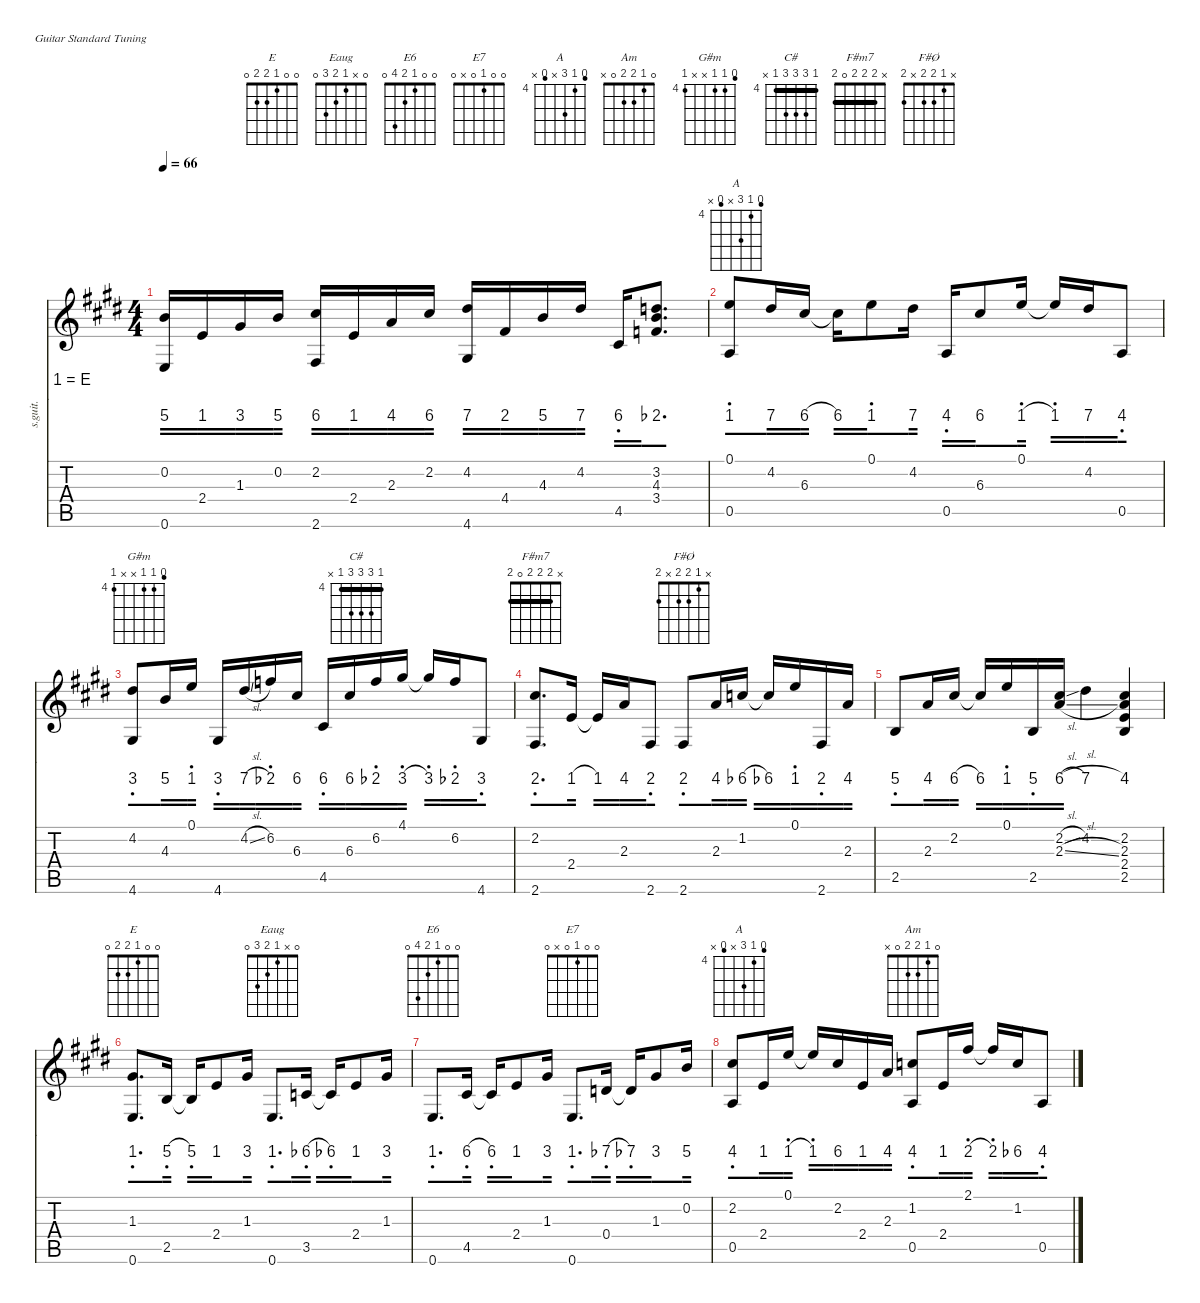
\defaultSystemsLayout 4
\hideDynamics
\bracketExtendMode nobrackets
\chordDiagramsInScore
\track ("Steel Guitar" "s.guit.") {defaultSystemsLayout 4 instrument acousticguitarsteel}
\staff {score tabs numbered}
\tuning (E4 B3 G3 D3 A2 E2)
\chord ("E" 0 0 1 2 2 0) {showfingering false}
\chord ("Eaug" 0 x 1 2 3 0) {showfingering false}
\chord ("E6" 0 0 1 2 4 0)
\chord ("E7" 0 0 1 0 x 0)
\chord ("A" 0 2 2 2 0 x) {showfingering false}
\chord ("Am" 0 1 2 2 0 x) {showfingering false}
\chord ("A" 3 4 6 x 3 x) {firstfret 4}
\chord ("G#m" 3 4 4 x x 4) {firstfret 4 showfingering false}
\chord ("C#" 4 6 6 6 4 x) {firstfret 4 showfingering false barre 4}
\chord ("F#m7" x 2 2 2 0 2) {barre (2 2)}
\chord ("F#Ø" x 1 2 2 x 2) {showfingering false}
\ts (4 4)
\tempo 66
\clef g2
\ks e
(0.2{acc forcenatural} 0.6{acc forcenatural}).16{dy mf} 2.4{acc forcenatural}.16 1.3{acc #}.16 0.2{acc forcenatural}.16 (2.2{acc #} 2.6{acc #}).16 2.4{acc forcenatural}.16 2.3{acc forcenatural}.16 2.2{acc #}.16 (4.2{acc #} 4.6{acc #}).16 4.4{acc #}.16 4.3{acc forcenatural}.16 4.2{acc #}.16 4.5{acc #}.16 (3.4{acc forcenatural} 4.3{acc forcenatural} 3.2{acc forcenatural}).8{d} |
(0.1{acc forcenatural} 0.5{acc forcenatural}).8{ch "A"} 4.2{acc #}.16 6.3{acc #}.16 6.3{t acc #}.16 0.1{acc forcenatural}.8 4.2{acc #}.16 0.5{acc forcenatural}.16 6.3{acc #}.8 0.1{acc forcenatural}.16 0.1{t acc forcenatural}.16 4.2{acc #}.16 0.5{acc forcenatural}.8 |
(4.6{acc #} 4.2{acc #}).8{ch "G#m"} 4.3{acc forcenatural}.16 0.1{acc forcenatural}.16 4.6{acc #}.16 4.2{sl acc #}.16 6.2{acc forcenatural}.16 6.3{acc #}.16 4.5{acc #}.16 6.3{acc #}.16{ch "C#"} 6.2{acc forcenatural}.16 4.1{acc #}.16 4.1{t acc #}.16 6.2{acc forcenatural}.16 4.6{acc #}.8 |
(2.6{acc #} 2.2{acc #}).8{d ch "F#m7"} 2.4{acc forcenatural}.16 2.4{t acc forcenatural}.16 2.3{acc forcenatural}.16 2.6{acc #}.8 2.6{acc #}.8{ch "F#Ø"} 2.3{acc forcenatural}.16 1.2{acc forcenatural}.16 1.2{t acc forcenatural}.16 0.1{acc forcenatural}.16 2.6{acc #}.16 2.3{acc forcenatural}.16 |
2.5{acc forcenatural}.8 2.3{acc forcenatural}.16 2.2{acc #}.16 2.2{t acc #}.16 0.1{acc forcenatural}.16 2.5{acc forcenatural}.16 (2.2{sl acc #} 2.3{sl acc forcenatural}).16 4.2{acc #}.4 (2.3{acc forcenatural} 2.2{acc #} 2.4{acc forcenatural} 2.5{acc forcenatural}).4 |
(0.6{acc forcenatural} 1.3{acc #}).8{d ch "E"} 2.5{acc forcenatural}.16 2.5{t acc forcenatural}.16 2.4{acc forcenatural}.8 1.3{acc #}.16 0.6{acc forcenatural}.8{d ch "Eaug"} 3.5{acc forcenatural}.16 3.5{t acc forcenatural}.16 2.4{acc forcenatural}.8 1.3{acc #}.16 |
0.6{acc forcenatural}.8{d ch "E6"} 4.5{acc #}.16 4.5{t acc #}.16 2.4{acc forcenatural}.8 1.3{acc #}.16 0.6{acc forcenatural}.8{d ch "E7"} 0.4{acc forcenatural}.16 0.4{t acc forcenatural}.16 1.3{acc #}.8 0.2{acc forcenatural}.16 |
(0.5{acc forcenatural} 2.2{acc #}).8{ch "A"} 2.4{acc forcenatural}.16 0.1{acc forcenatural}.16 0.1{t acc forcenatural}.16 2.2{acc #}.16 2.4{acc forcenatural}.16 2.3{acc forcenatural}.16 (0.5{acc forcenatural} 1.2{acc forcenatural}).8{ch "Am"} 2.4{acc forcenatural}.16 2.1{acc #}.16 2.1{t acc #}.16 1.2{acc forcenatural}.16 0.5{acc forcenatural}.8
